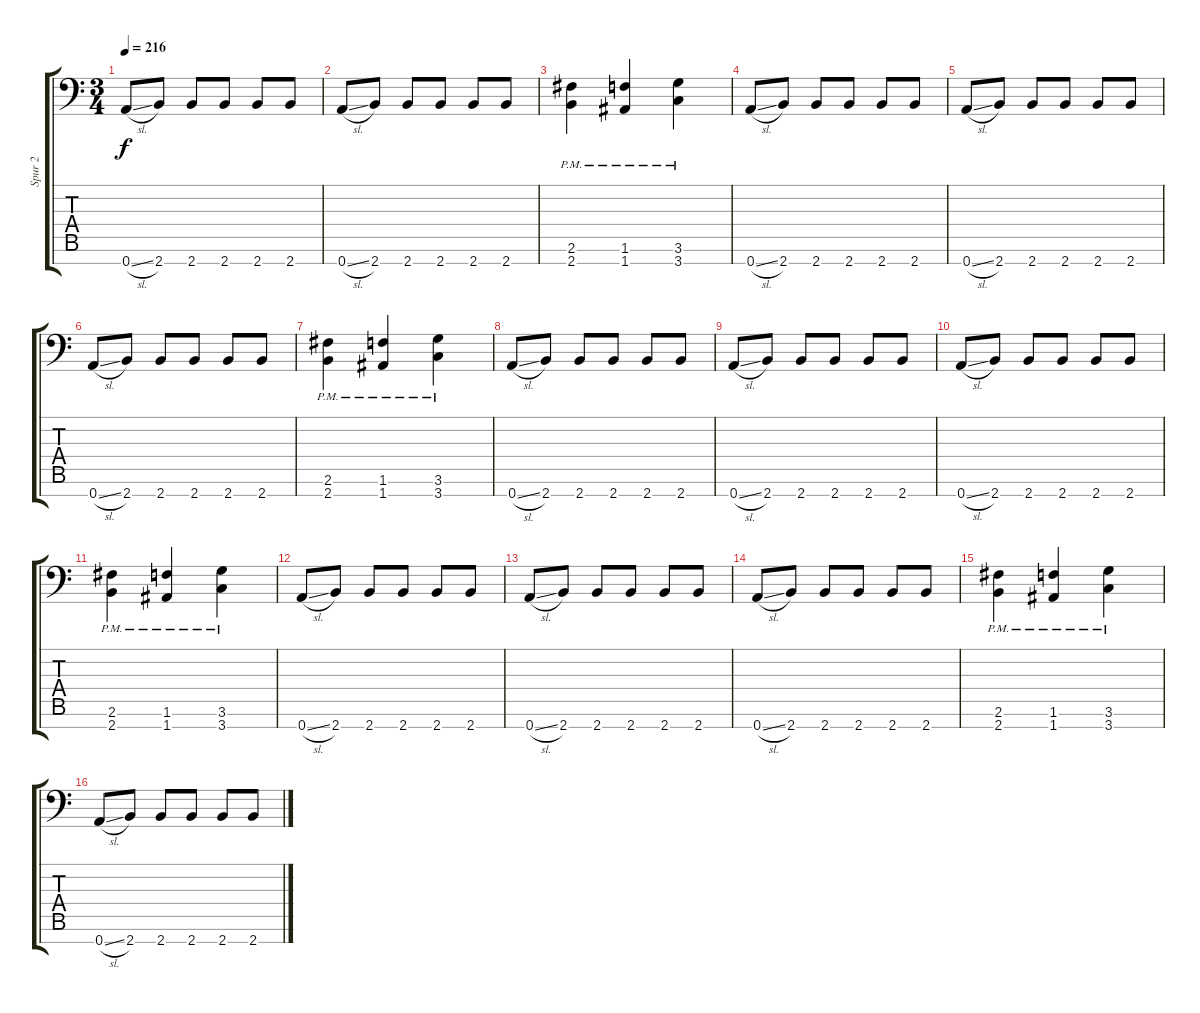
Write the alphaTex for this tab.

\track ("Spur 2" "Spur 2") {instrument distortionguitar}
\staff {score tabs}
\tuning (E4 B3 G3 D3 A2 E2 A1) {hide}
\ts (3 4)
\tempo 216
\clef f4
\ks c
0.7{sl}.8{dy f} 2.7.8 2.7.8 2.7.8 2.7.8 2.7.8 |
0.7{sl}.8 2.7.8 2.7.8 2.7.8 2.7.8 2.7.8 |
(2.6{pm} 2.7{pm}).4 (1.6{pm} 1.7{pm}).4 (3.6{pm} 3.7{pm}).4 |
0.7{sl}.8 2.7.8 2.7.8 2.7.8 2.7.8 2.7.8 |
0.7{sl}.8 2.7.8 2.7.8 2.7.8 2.7.8 2.7.8 |
0.7{sl}.8 2.7.8 2.7.8 2.7.8 2.7.8 2.7.8 |
(2.6{pm} 2.7{pm}).4 (1.6{pm} 1.7{pm}).4 (3.6{pm} 3.7{pm}).4 |
0.7{sl}.8 2.7.8 2.7.8 2.7.8 2.7.8 2.7.8 |
0.7{sl}.8 2.7.8 2.7.8 2.7.8 2.7.8 2.7.8 |
0.7{sl}.8 2.7.8 2.7.8 2.7.8 2.7.8 2.7.8 |
(2.6{pm} 2.7{pm}).4 (1.6{pm} 1.7{pm}).4 (3.6{pm} 3.7{pm}).4 |
0.7{sl}.8 2.7.8 2.7.8 2.7.8 2.7.8 2.7.8 |
0.7{sl}.8 2.7.8 2.7.8 2.7.8 2.7.8 2.7.8 |
0.7{sl}.8 2.7.8 2.7.8 2.7.8 2.7.8 2.7.8 |
(2.6{pm} 2.7{pm}).4 (1.6{pm} 1.7{pm}).4 (3.6{pm} 3.7{pm}).4 |
0.7{sl}.8 2.7.8 2.7.8 2.7.8 2.7.8 2.7.8
